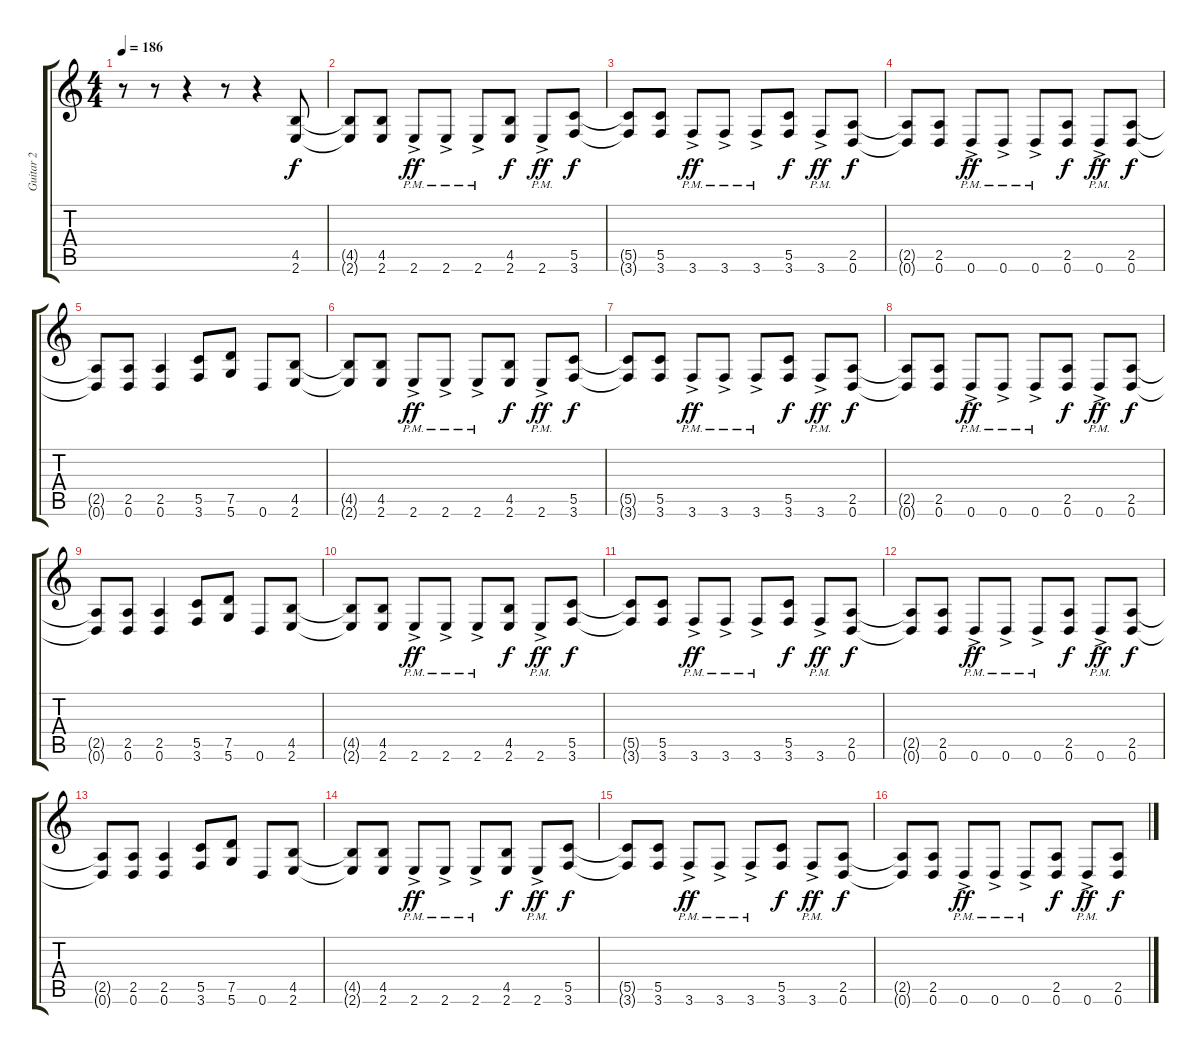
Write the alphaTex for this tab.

\track ("Guitar 2" "Guitar 2") {instrument distortionguitar}
\staff {score tabs}
\tuning (D4 A3 F3 C3 G2 D2) {hide}
\ts (4 4)
\tempo 186
\clef g2
\ks c
r.8{dy f} r.8 r.4 r.8 r.4 (4.5 2.6).8 |
(4.5{t} 2.6{t}).8 (4.5 2.6).8 2.6{ac pm}.8{dy ff} 2.6{ac pm}.8 2.6{ac pm}.8 (4.5 2.6).8{dy f} 2.6{ac pm}.8{dy ff} (5.5 3.6).8{dy f} |
(5.5{t} 3.6{t}).8 (5.5 3.6).8 3.6{ac pm}.8{dy ff} 3.6{ac pm}.8 3.6{ac pm}.8 (5.5 3.6).8{dy f} 3.6{ac pm}.8{dy ff} (2.5 0.6).8{dy f} |
(2.5{t} 0.6{t}).8 (2.5 0.6).8 0.6{ac pm}.8{dy ff} 0.6{ac pm}.8 0.6{ac pm}.8 (2.5 0.6).8{dy f} 0.6{ac pm}.8{dy ff} (2.5 0.6).8{dy f} |
(2.5{t} 0.6{t}).8 (2.5 0.6).8 (2.5 0.6).4 (5.5 3.6).8 (7.5 5.6).8 0.6.8 (4.5 2.6).8 |
(4.5{t} 2.6{t}).8 (4.5 2.6).8 2.6{ac pm}.8{dy ff} 2.6{ac pm}.8 2.6{ac pm}.8 (4.5 2.6).8{dy f} 2.6{ac pm}.8{dy ff} (5.5 3.6).8{dy f} |
(5.5{t} 3.6{t}).8 (5.5 3.6).8 3.6{ac pm}.8{dy ff} 3.6{ac pm}.8 3.6{ac pm}.8 (5.5 3.6).8{dy f} 3.6{ac pm}.8{dy ff} (2.5 0.6).8{dy f} |
(2.5{t} 0.6{t}).8 (2.5 0.6).8 0.6{ac pm}.8{dy ff} 0.6{ac pm}.8 0.6{ac pm}.8 (2.5 0.6).8{dy f} 0.6{ac pm}.8{dy ff} (2.5 0.6).8{dy f} |
(2.5{t} 0.6{t}).8 (2.5 0.6).8 (2.5 0.6).4 (5.5 3.6).8 (7.5 5.6).8 0.6.8 (4.5 2.6).8 |
(4.5{t} 2.6{t}).8 (4.5 2.6).8 2.6{ac pm}.8{dy ff} 2.6{ac pm}.8 2.6{ac pm}.8 (4.5 2.6).8{dy f} 2.6{ac pm}.8{dy ff} (5.5 3.6).8{dy f} |
(5.5{t} 3.6{t}).8 (5.5 3.6).8 3.6{ac pm}.8{dy ff} 3.6{ac pm}.8 3.6{ac pm}.8 (5.5 3.6).8{dy f} 3.6{ac pm}.8{dy ff} (2.5 0.6).8{dy f} |
(2.5{t} 0.6{t}).8 (2.5 0.6).8 0.6{ac pm}.8{dy ff} 0.6{ac pm}.8 0.6{ac pm}.8 (2.5 0.6).8{dy f} 0.6{ac pm}.8{dy ff} (2.5 0.6).8{dy f} |
(2.5{t} 0.6{t}).8 (2.5 0.6).8 (2.5 0.6).4 (5.5 3.6).8 (7.5 5.6).8 0.6.8 (4.5 2.6).8 |
(4.5{t} 2.6{t}).8 (4.5 2.6).8 2.6{ac pm}.8{dy ff} 2.6{ac pm}.8 2.6{ac pm}.8 (4.5 2.6).8{dy f} 2.6{ac pm}.8{dy ff} (5.5 3.6).8{dy f} |
(5.5{t} 3.6{t}).8 (5.5 3.6).8 3.6{ac pm}.8{dy ff} 3.6{ac pm}.8 3.6{ac pm}.8 (5.5 3.6).8{dy f} 3.6{ac pm}.8{dy ff} (2.5 0.6).8{dy f} |
(2.5{t} 0.6{t}).8 (2.5 0.6).8 0.6{ac pm}.8{dy ff} 0.6{ac pm}.8 0.6{ac pm}.8 (2.5 0.6).8{dy f} 0.6{ac pm}.8{dy ff} (2.5 0.6).8{dy f}
